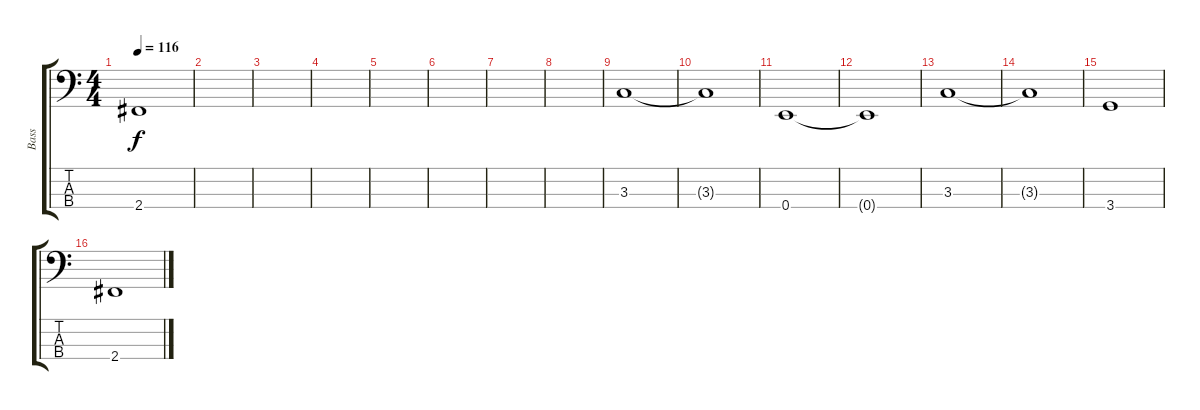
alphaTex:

\track ("Bass" "Bass") {instrument electricbassfinger}
\staff {score tabs}
\tuning (G2 D2 A1 E1) {hide}
\ts (4 4)
\tempo 116
\clef f4
\ks c
2.4{t}.1{dy f} |
|
|
|
|
|
|
|
3.3.1 |
3.3{t}.1 |
0.4.1 |
0.4{t}.1 |
3.3.1 |
3.3{t}.1 |
3.4.1 |
2.4.1
